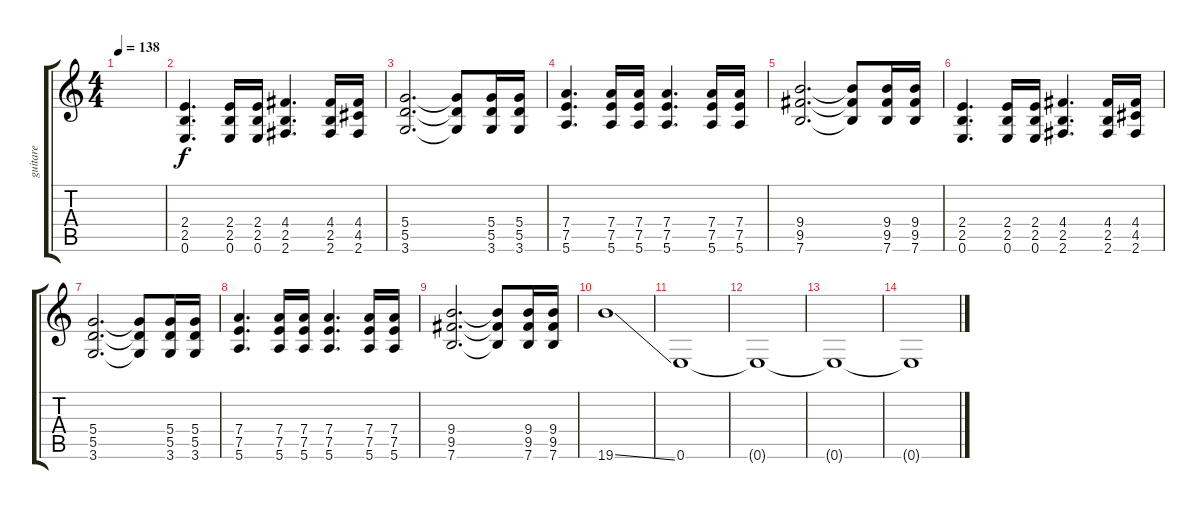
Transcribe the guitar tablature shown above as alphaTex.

\track ("guitare" "guitare") {instrument distortionguitar}
\staff {score tabs}
\tuning (E4 B3 G3 D3 A2 E2) {hide}
\ts (4 4)
\tempo 138
\clef g2
\ks c
|
(2.4 2.5 0.6).4{d} (2.4 2.5 0.6).16 (2.4 2.5 0.6).16 (4.4 2.5 2.6).4{d} (4.4 2.5 2.6).16 (4.4 4.5 2.6).16 |
(5.4 5.5 3.6).2{d} (5.4{t} 5.5{t} 3.6{t}).8 (5.4 5.5 3.6).16 (5.4 5.5 3.6).16 |
(7.4 7.5 5.6).4{d} (7.4 7.5 5.6).16 (7.4 7.5 5.6).16 (7.4 7.5 5.6).4{d} (7.4 7.5 5.6).16 (7.4 7.5 5.6).16 |
(9.4 9.5 7.6).2{d} (9.4{t} 9.5{t} 7.6{t}).8 (9.4 9.5 7.6).16 (9.4 9.5 7.6).16 |
(2.4 2.5 0.6).4{d} (2.4 2.5 0.6).16 (2.4 2.5 0.6).16 (4.4 2.5 2.6).4{d} (4.4 2.5 2.6).16 (4.4 4.5 2.6).16 |
(5.4 5.5 3.6).2{d} (5.4{t} 5.5{t} 3.6{t}).8 (5.4 5.5 3.6).16 (5.4 5.5 3.6).16 |
(7.4 7.5 5.6).4{d} (7.4 7.5 5.6).16 (7.4 7.5 5.6).16 (7.4 7.5 5.6).4{d} (7.4 7.5 5.6).16 (7.4 7.5 5.6).16 |
(9.4 9.5 7.6).2{d} (9.4{t} 9.5{t} 7.6{t}).8 (9.4 9.5 7.6).16 (9.4 9.5 7.6).16 |
19.6{ss}.1 |
0.6.1 |
0.6{t}.1 |
0.6{t}.1 |
0.6{t}.1
